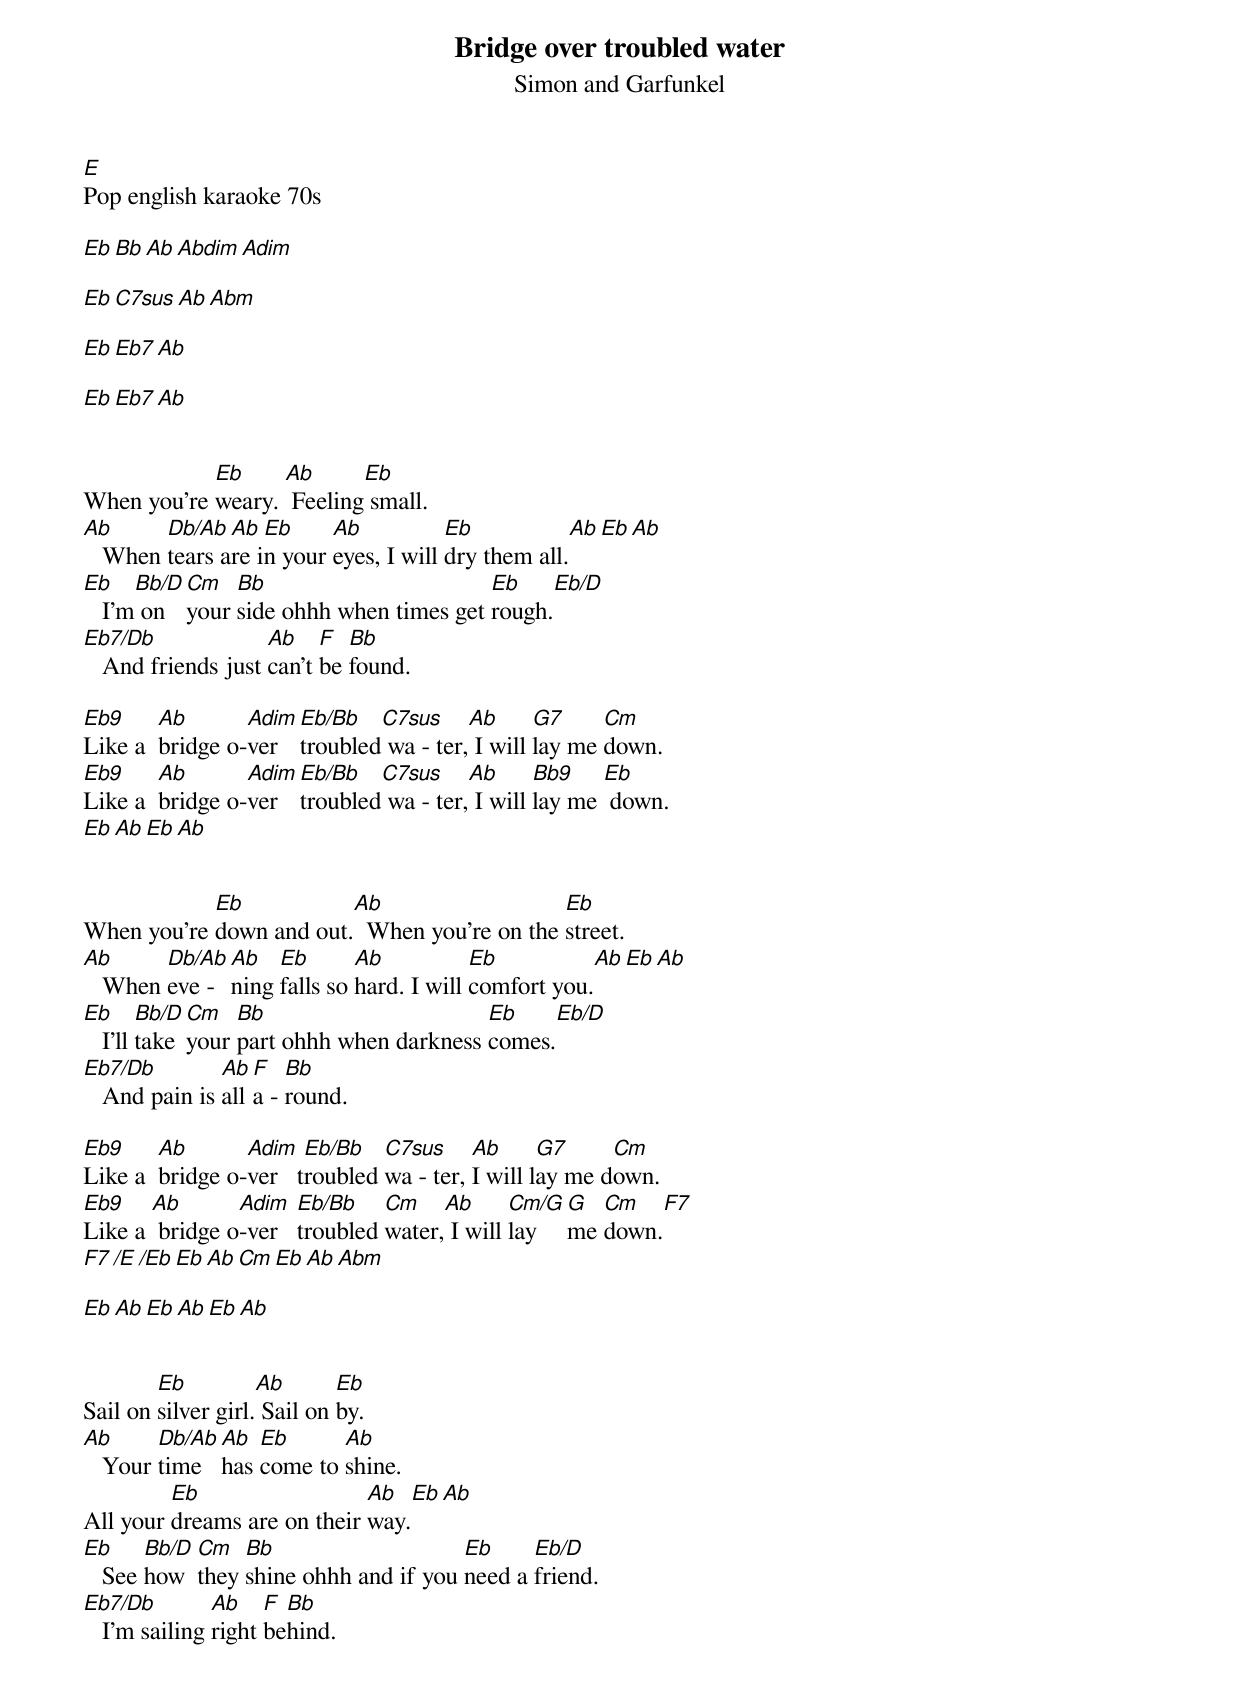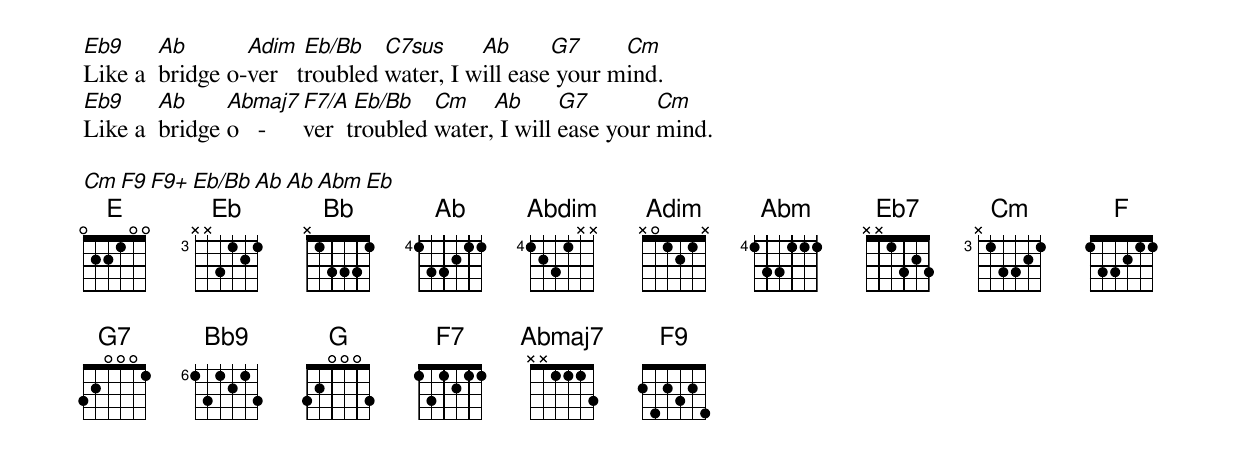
Bridge over troubled water
Simon and Garfunkel
E
Pop english karaoke 70s

Eb   Bb   Ab   Abdim Adim

Eb   C7sus    Ab   Abm

Eb   Eb7  Ab

Eb   Eb7      Ab


            Eb     Ab      Eb
When you're weary.  Feeling small.
Ab      Db/Ab  Ab  Eb     Ab           Eb           Ab  Eb  Ab
   When tears are in your eyes, I will dry them all.
Eb    Bb/D Cm   Bb                       Eb    Eb/D
   I'm on  your side ohhh when times get rough.
Eb7/Db              Ab    F  Bb
   And friends just can't be found.

Eb9     Ab       Adim  Eb/Bb   C7sus     Ab      G7     Cm
Like a  bridge o-ver   troubled wa - ter, I will lay me down.
Eb9     Ab       Adim  Eb/Bb   C7sus     Ab      Bb9    Eb
Like a  bridge o-ver   troubled wa - ter, I will lay me  down.
Eb     Ab     Eb     Ab


            Eb           Ab                   Eb
When you're down and out.  When you're on the street.
Ab      Db/Ab Ab   Eb       Ab           Eb          Ab  Eb  Ab
   When eve - ning falls so hard. I will comfort you.
Eb      Bb/D Cm   Bb                      Eb    Eb/D
   I'll take your part ohhh when darkness comes.
Eb7/Db         Ab  F   Bb
   And pain is all a - round.

Eb9     Ab       Adim   Eb/Bb   C7sus     Ab      G7     Cm
Like a  bridge o-ver   troubled wa - ter, I will lay me down.
Eb9    Ab       Adim   Eb/Bb    Cm    Ab      Cm/G G  Cm    F7
Like a  bridge o-ver   troubled water, I will lay  me down.
F7   /E /Eb    Eb     Ab  Cm  Eb     Ab  Abm

Eb           Ab     Eb      Ab     Eb       Ab


        Eb          Ab       Eb
Sail on silver girl. Sail on by.
Ab      Db/Ab Ab  Eb      Ab
   Your time  has come to shine.
         Eb                  Ab  Eb  Ab
All your dreams are on their way.
Eb     Bb/D Cm   Bb                    Eb     Eb/D
   See how  they shine ohhh and if you need a friend.
Eb7/Db         Ab    F Bb
   I'm sailing right behind.

Eb9     Ab       Adim   Eb/Bb   C7sus     Ab      G7     Cm
Like a  bridge o-ver   troubled water, I will ease your mind.
Eb9     Ab     Abmaj7 F7/A  Eb/Bb   Cm    Ab      G7        Cm
Like a  bridge o   -  ver  troubled water, I will ease your mind.

Cm    F9  F9+   Eb/Bb   Ab    Ab Abm Eb
